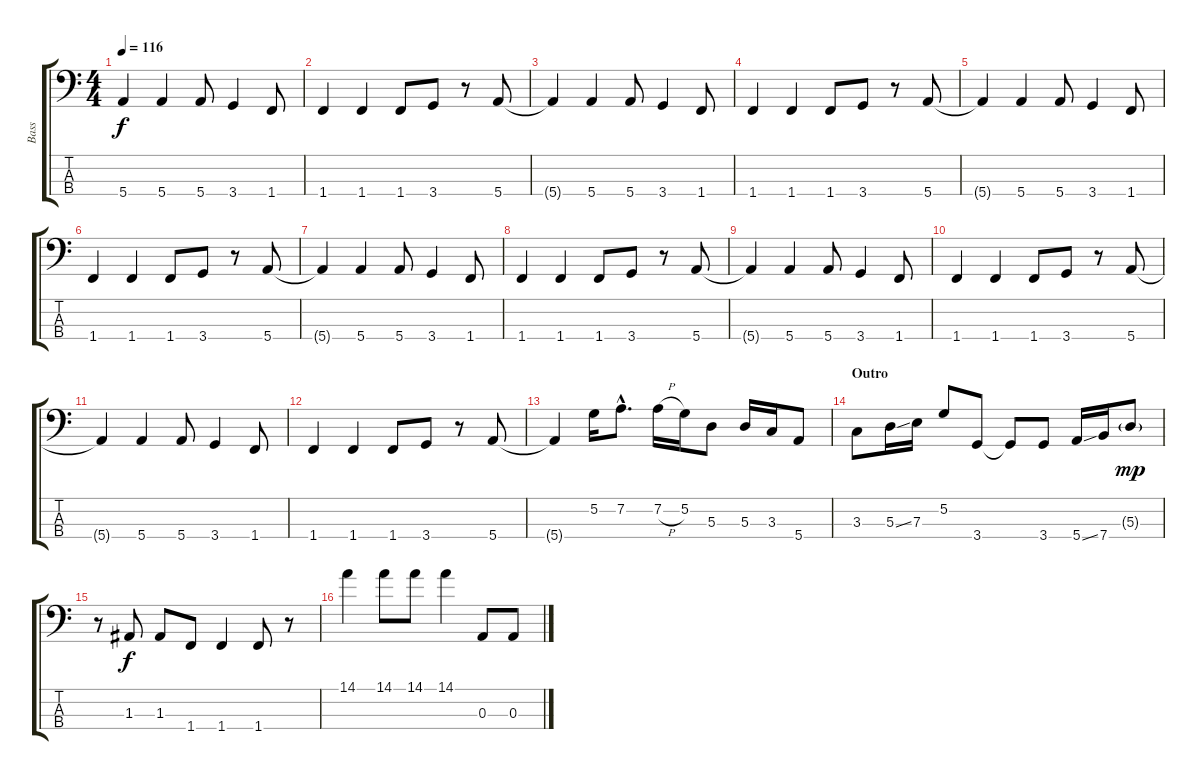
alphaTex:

\track ("Bass" "Bass") {instrument fretlessbass}
\staff {score tabs}
\tuning (G2 D2 A1 E1) {hide}
\ts (4 4)
\tempo 116
\clef f4
\ks c
5.4{t}.4{dy f} 5.4.4 5.4.8 3.4.4 1.4.8 |
1.4.4 1.4.4 1.4.8 3.4.8 r.8 5.4.8 |
5.4{t}.4 5.4.4 5.4.8 3.4.4 1.4.8 |
1.4.4 1.4.4 1.4.8 3.4.8 r.8 5.4.8 |
5.4{t}.4 5.4.4 5.4.8 3.4.4 1.4.8 |
1.4.4 1.4.4 1.4.8 3.4.8 r.8 5.4.8 |
5.4{t}.4 5.4.4 5.4.8 3.4.4 1.4.8 |
1.4.4 1.4.4 1.4.8 3.4.8 r.8 5.4.8 |
5.4{t}.4 5.4.4 5.4.8 3.4.4 1.4.8 |
1.4.4 1.4.4 1.4.8 3.4.8 r.8 5.4.8 |
5.4{t}.4 5.4.4 5.4.8 3.4.4 1.4.8 |
1.4.4 1.4.4 1.4.8 3.4.8 r.8 5.4.8 |
5.4{t}.4 5.2.16 7.2{hac}.8{d} 7.2{h}.16 5.2.16 5.3.8 5.3.16 3.3.16 5.4.8 |
\section ("" "Outro")
3.3.8 5.3{ss}.16 7.3.16 5.2.8 3.4.8 3.4{t}.8 3.4.8 5.4{ss}.16 7.4.16 5.3{g}.8{dy mp} |
r.8 1.3.8{dy f} 1.3.8 1.4.8 1.4.4 1.4.8 r.8 |
14.1.4 14.1.8 14.1.8 14.1.4 0.3.8 0.3.8
